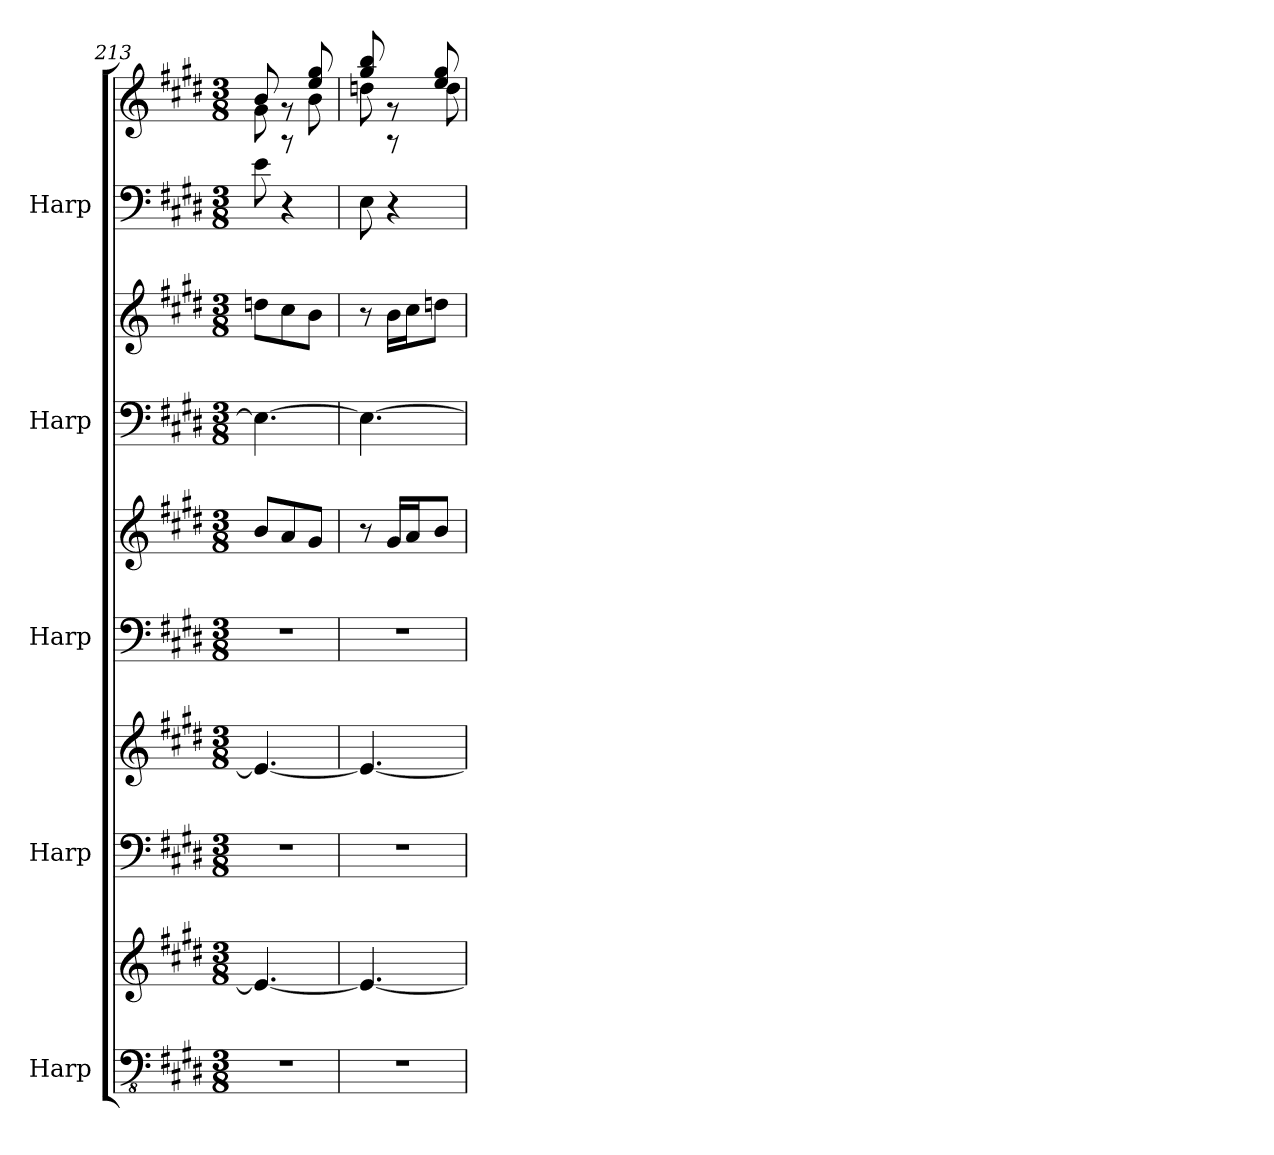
**kern	**kern	**kern	**kern	**kern	**kern	**kern	**kern	**kern	**kern
*part5	*part5	*part4	*part4	*part3	*part3	*part2	*part2	*part1	*part1
*staff10	*staff9	*staff8	*staff7	*staff6	*staff5	*staff4	*staff3	*staff2	*staff1
*I"Harp	*	*I"Harp	*	*I"Harp	*	*I"Harp	*	*I"Harp	*
*I'Hp	*	*I'Hp	*	*I'Hp	*	*I'Hp	*	*I'Hp	*
*clefFv4	*clefG2	*clefF4	*clefG2	*clefF4	*clefG2	*clefF4	*clefG2	*clefF4	*clefG2
*k[f#c#g#d#]	*k[f#c#g#d#]	*k[f#c#g#d#]	*k[f#c#g#d#]	*k[f#c#g#d#]	*k[f#c#g#d#]	*k[f#c#g#d#]	*k[f#c#g#d#]	*k[f#c#g#d#]	*k[f#c#g#d#]
*M3/8	*M3/8	*M3/8	*M3/8	*M3/8	*M3/8	*M3/8	*M3/8	*M3/8	*M3/8
=213	=213	=213	=213	=213	=213	=213	=213	=213	=213
*	*	*	*	*	*	*	*	*	*^
4.r	4.e/_	4.r	4.e/_	4.r	8b/L	4.E\_	8ddn\L	8e\	8b/	8g#\
.	.	.	.	.	8a/	.	8cc#\	4r	8rg	8rA
.	.	.	.	.	8g#/J	.	8b\J	.	8ee/ 8gg#/	8b\
=214	=214	=214	=214	=214	=214	=214	=214	=214	=214	=214
4.r	4.e/_	4.r	4.e/_	4.r	8r	4.E\_	8r	8E\	8gg#/ 8bb/	8ddn\
.	.	.	.	.	16g#/LL	.	16b\LL	4r	8rg	8rA
.	.	.	.	.	16a/J	.	16cc#\J	.	.	.
.	.	.	.	.	8b/J	.	8ddn\J	.	8ee/ 8gg#/	8dd\
*	*	*	*	*	*	*	*	*	*v	*v
=	=	=	=	=	=	=	=	=	=
*-	*-	*-	*-	*-	*-	*-	*-	*-	*-
